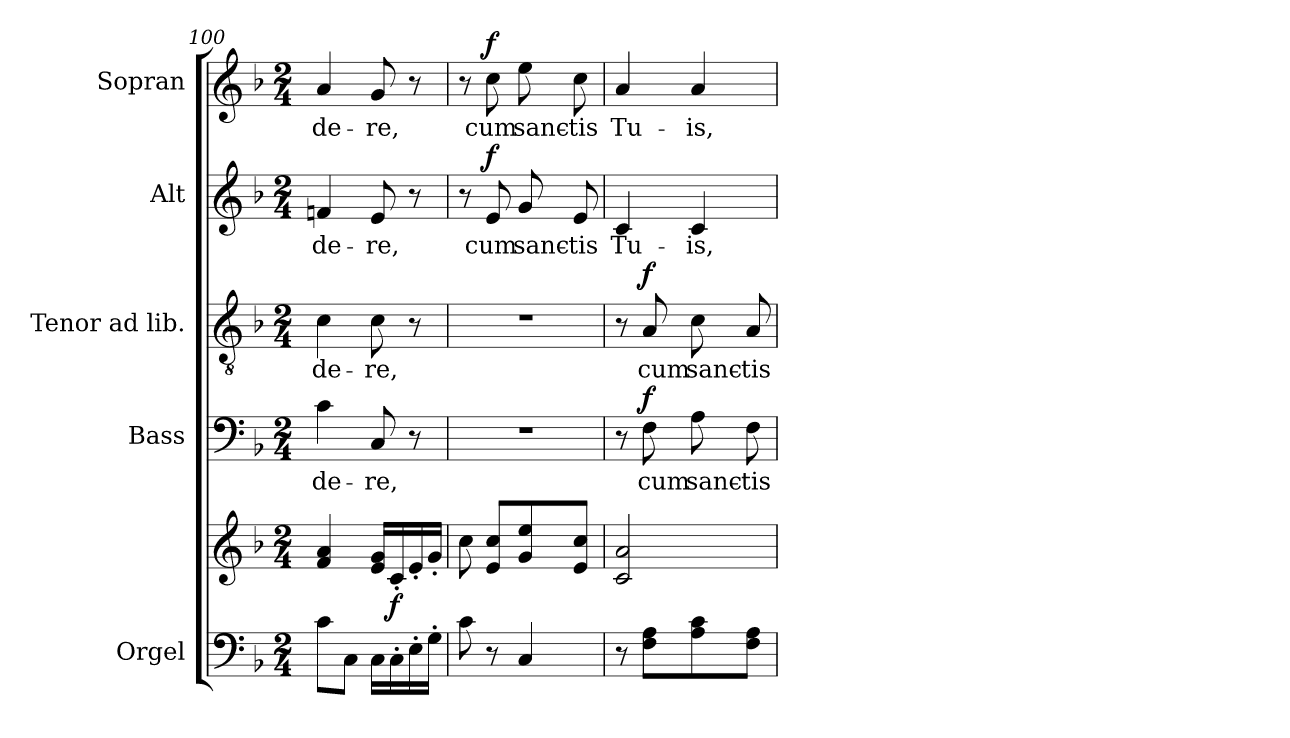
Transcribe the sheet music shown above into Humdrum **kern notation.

**kern	**kern	**dynam	**kern	**text	**dynam	**kern	**text	**dynam	**kern	**text	**dynam	**kern	**text	**dynam
*part5	*part5	*part5	*part4	*part4	*part4	*part3	*part3	*part3	*part2	*part2	*part2	*part1	*part1	*part1
*staff6	*staff5	*staff5/6	*staff4	*staff4	*staff4	*staff3	*staff3	*staff3	*staff2	*staff2	*staff2	*staff1	*staff1	*staff1
*I"Orgel	*	*	*I"Bass	*	*	*I"Tenor ad lib.	*	*	*I"Alt	*	*	*I"Sopran	*	*
*I'Org.	*	*	*I'B	*	*	*I'T	*	*	*I'A	*	*	*I'S	*	*
*clefF4	*clefG2	*	*clefF4	*	*	*clefGv2	*	*	*clefG2	*	*	*clefG2	*	*
*k[b-]	*k[b-]	*	*k[b-]	*	*	*k[b-]	*	*	*k[b-]	*	*	*k[b-]	*	*
*F:	*F:	*	*F:	*	*	*F:	*	*	*F:	*	*	*F:	*	*
*M2/4	*M2/4	*	*M2/4	*	*	*M2/4	*	*	*M2/4	*	*	*M2/4	*	*
=100	=100	=100	=100	=100	=100	=100	=100	=100	=100	=100	=100	=100	=100	=100
!	!	!	!	!LO:LY:b	!	!	!LO:LY:b	!	!	!LO:LY:b	!	!	!LO:LY:b	!
8c\L	4f/ 4a/	.	4c\	-de-	.	4c\	-de-	.	4fn/	-de-	.	4a/	-de-	.
8C\J	.	.	.	.	.	.	.	.	.	.	.	.	.	.
!	!	!	!	!LO:LY:b	!	!	!LO:LY:b	!	!	!LO:LY:b	!	!	!LO:LY:b	!
16C\LL	16e/ 16g/LL	.	8C/	-re,	.	8c\	-re,	.	8e/	-re,	.	8g/	-re,	.
!	!	!LO:DY:b	!	!	!	!	!	!	!	!	!	!	!	!
16C'>\	16c'</	f	.	.	.	.	.	.	.	.	.	.	.	.
16E'>\	16e'</	.	8r	.	.	8r	.	.	8r	.	.	8r	.	.
16G'>\JJ	16g'</JJ	.	.	.	.	.	.	.	.	.	.	.	.	.
=101	=101	=101	=101	=101	=101	=101	=101	=101	=101	=101	=101	=101	=101	=101
8c\	8cc\	.	2r	.	.	2r	.	.	8r	.	.	8r	.	.
!	!	!	!	!	!	!	!	!	!	!LO:LY:b	!LO:DY:a	!	!LO:LY:b	!LO:DY:a
8r	8e/ 8cc/L	.	.	.	.	.	.	.	8e/	cum	f	8cc\	cum	f
!	!	!	!	!	!	!	!	!	!	!LO:LY:b	!	!	!LO:LY:b	!
4C/	8g/ 8ee/	.	.	.	.	.	.	.	8g/	sanc-	.	8ee\	sanc-	.
!	!	!	!	!	!	!	!	!	!	!LO:LY:b	!	!	!LO:LY:b	!
.	8e/ 8cc/J	.	.	.	.	.	.	.	8e/	-tis	.	8cc\	-tis	.
=102	=102	=102	=102	=102	=102	=102	=102	=102	=102	=102	=102	=102	=102	=102
!	!	!	!	!	!	!	!	!	!	!LO:LY:b	!	!	!LO:LY:b	!
8r	2c/ 2a/	.	8r	.	.	8r	.	.	4c/	Tu-	.	4a/	Tu-	.
!	!	!	!	!LO:LY:b	!LO:DY:a	!	!LO:LY:b	!LO:DY:a	!	!	!	!	!	!
8F\ 8A\L	.	.	8F\	cum	f	8A/	cum	f	.	.	.	.	.	.
!	!	!	!	!LO:LY:b	!	!	!LO:LY:b	!	!	!LO:LY:b	!	!	!LO:LY:b	!
8A\ 8c\	.	.	8A\	sanc-	.	8c\	sanc-	.	4c/	-is,	.	4a/	-is,	.
!	!	!	!	!LO:LY:b	!	!	!LO:LY:b	!	!	!	!	!	!	!
8F\ 8A\J	.	.	8F\	-tis	.	8A/	-tis	.	.	.	.	.	.	.
=	=	=	=	=	=	=	=	=	=	=	=	=	=	=
*-	*-	*-	*-	*-	*-	*-	*-	*-	*-	*-	*-	*-	*-	*-
